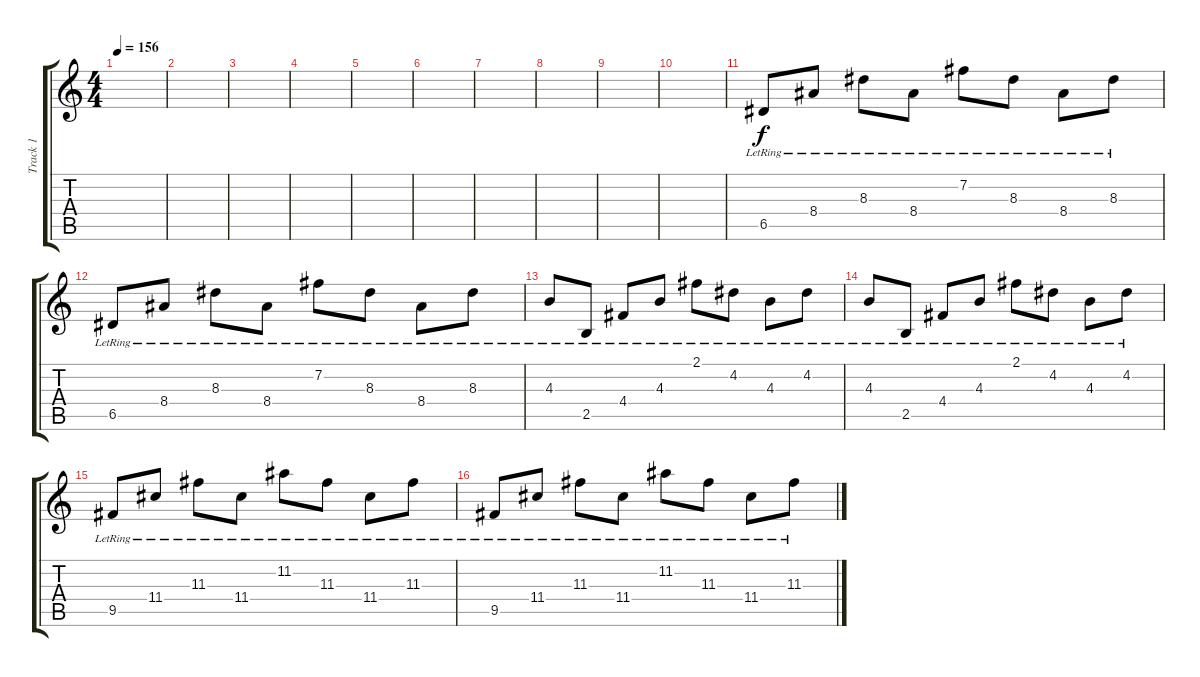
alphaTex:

\track ("Track 1" "Track 1") {instrument electricguitarjazz}
\staff {score tabs}
\tuning (E4 B3 G3 D3 A2 E2) {hide}
\ts (4 4)
\tempo 156
\clef g2
\ks c
|
|
|
|
|
|
|
|
|
|
6.5{lr}.8 8.4{lr}.8 8.3{lr}.8 8.4{lr}.8 7.2{lr}.8 8.3{lr}.8 8.4{lr}.8 8.3{lr}.8 |
6.5{lr}.8 8.4{lr}.8 8.3{lr}.8 8.4{lr}.8 7.2{lr}.8 8.3{lr}.8 8.4{lr}.8 8.3{lr}.8 |
4.3{lr}.8 2.5{lr}.8 4.4{lr}.8 4.3{lr}.8 2.1{lr}.8 4.2{lr}.8 4.3{lr}.8 4.2{lr}.8 |
4.3{lr}.8 2.5{lr}.8 4.4{lr}.8 4.3{lr}.8 2.1{lr}.8 4.2{lr}.8 4.3{lr}.8 4.2{lr}.8 |
9.5{lr}.8 11.4{lr}.8 11.3{lr}.8 11.4{lr}.8 11.2{lr}.8 11.3{lr}.8 11.4{lr}.8 11.3{lr}.8 |
9.5{lr}.8 11.4{lr}.8 11.3{lr}.8 11.4{lr}.8 11.2{lr}.8 11.3{lr}.8 11.4{lr}.8 11.3{lr}.8
